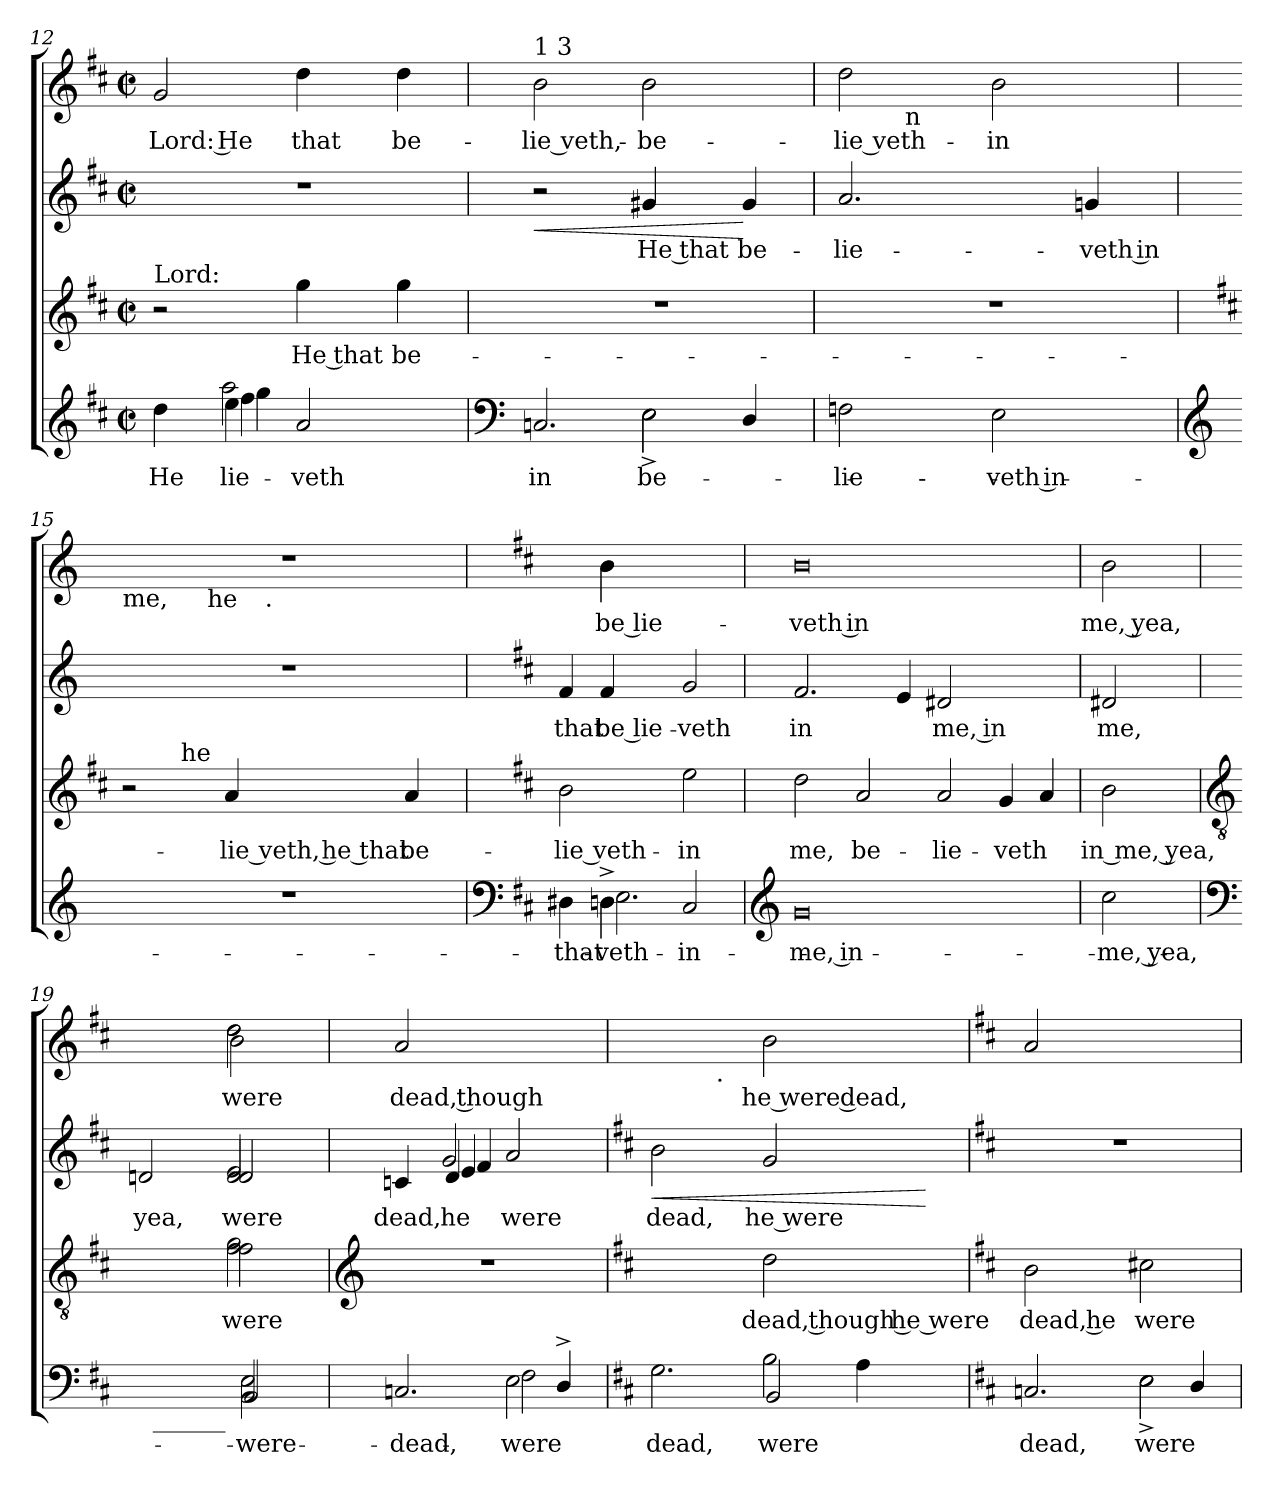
**kern	**text	**kern	**text	**kern	**text	**dynam	**kern	**text
*part4	*part4	*part3	*part3	*part2	*part2	*part2	*part1	*part1
*staff4	*staff4	*staff3	*staff3	*staff2	*staff2	*staff2	*staff1	*staff1
*clefG2	*	*clefG2	*	*clefG2	*	*	*clefG2	*
*k[f#c#]	*	*k[f#c#]	*	*k[f#c#]	*	*	*k[f#c#]	*
*D:	*	*D:	*	*D:	*	*	*D:	*
*M2/2	*	*M2/2	*	*M2/2	*	*	*M2/2	*
*met(c|)	*	*met(c|)	*	*met(c|)	*	*	*met(c|)	*
=12	=12	=12	=12	=12	=12	=12	=12	=12
!	!	!LO:TX:a:t=Lord&colon;	!	!	!	!	!	!
!	!LO:LY:b	!	!	!	!	!	!	!LO:LY:b
*^	*	*	*	*	*	*	*	*
*	*^	*	*	*	*	*	*	*	*
*	*	*^	*	*	*	*	*	*	*	*
4dd\	4ryy	4ryy	4ryy	He	2r	.	1r	.	.	2g/	Lord: He
!	!	!	!	!LO:LY:b	!	!	!	!	!	!	!
!	!	!	!	!LO:LY:b	!	!	!	!	!	!	!
!	!	!	!	!LO:LY:b	!	!	!	!	!	!	!
4ee\	4ff#\	4gg\	2aa\	-lie-	.	.	.	.	.	.	.
!	!	!	!	!LO:LY:b	!	!LO:LY:b:rj	!	!	!	!	!LO:LY:b
2a/	2ryy	2ryy	.	veth	4gg\	He that	.	.	.	4dd\	that
!	!	!	!	!	!	!LO:LY:b	!	!	!	!	!LO:LY:b
.	.	.	4ryy	.	4gg\	be-	.	.	.	4dd\	be-
*v	*v	*v	*v	*	*	*	*	*	*	*	*
!!LO:LB:g=z
=13	=13	=13	=13	=13	=13	=13	=13	=13
*clefF4	*	*	*	*	*	*	*	*
*^	*	*	*	*	*	*	*	*
*	*^	*	*	*	*	*	*	*	*
*	*	*^	*	*	*	*	*	*	*	*
!	!	!	!	!	!	!	!	!	!	!LO:TX:a:t=1 3	!
!	!	!	!	!LO:LY:b	!	!	!	!	!LO:HP:b	!	!LO:LY:b:rj
*	*	*v	*v	*	*	*	*	*	*	*	*
2.Cn/	2ryy	2ryy	-in	1r	.	2r	.	<	2b\	-lie veth,-
!	!	!	!LO:LY:b	!	!	!	!	!	!	!
!	!	!	!LO:LY:b:rj	!	!	!	!LO:LY:b:rj	!	!	!LO:LY:b:rj
.	2E^<\	2E\	be-	.	.	4g#X/	He that	.	2b\	-be-
!	!	!	!	!	!	!	!LO:LY:b	!	!	!
4D/	.	.	.	.	.	4g#/	be-	[	.	.
*v	*v	*v	*	*	*	*	*	*	*	*
=14	=14	=14	=14	=14	=14	=14	=14	=14
!	!LO:LY:b	!	!	!	!LO:LY:b:rj	!	!	!LO:LY:b:rj
*	*	*	*	*	*	*	*^	*
2Fn\	-lie-	1r	.	2.a/	-lie-	.	2dd\	8ryy	-lie veth-
.	.	.	.	.	.	.	.	32ryy	.
!	!	!	!	!	!	!	!	!LO:TX:b:t=n	!
.	.	.	.	.	.	.	.	2ryy	.
!	!LO:LY:b	!	!	!	!	!	!	!	!LO:LY:b
2E\	-veth in	.	.	.	.	.	2b\	.	-in
.	.	.	.	.	.	.	.	4ryy	.
!	!	!	!	!	!LO:LY:b	!	!	!	!
.	.	.	.	4gn/	-veth in	.	.	.	.
.	.	.	.	.	.	.	.	16.ryy	.
*	*	*	*	*	*	*	*v	*v	*
=15	=15	=15	=15	=15	=15	=15	=15	=15
*clefG2	*	*	*	*	*	*	*	*
*k[]	*	*	*	*k[]	*	*	*k[]	*
*C:	*	*	*	*C:	*	*	*C:	*
*	*	*	*	*	*	*	*^	*
!	!	!	!	!	!	!	!LO:TX:b:t=me,	!	!
!	!	!LO:TX:a:t=me,	!	!	!	!	!	!	!
*	*	*^	*	*	*	*	*	*^	*
1r	.	2r	4ryy	.	1r	.	.	1r	4..ryy	2ryy	.
.	.	.	16ryy	.	.	.	.	.	.	.	.
!	!	!	!LO:TX:a:t=he	!	!	!	!	!	!	!	!
.	.	.	2ryy	.	.	.	.	.	.	.	.
!	!	!	!	!	!	!	!	!	!LO:TX:b:t=he	!	!
.	.	.	.	.	.	.	.	.	2ryy	.	.
!	!	!	!	!LO:LY:b:rj	!	!	!	!	!	!	!
.	.	4a/	.	-lie veth, he that-	.	.	.	.	.	32ryy	.
!	!	!	!	!	!	!	!	!	!	!LO:TX:b:t=.	!
.	.	.	.	.	.	.	.	.	.	4...ryy	.
!	!	!	!	!LO:LY:b	!	!	!	!	!	!	!
.	.	4a/	.	-be-	.	.	.	.	.	.	.
.	.	.	8.ryy	.	.	.	.	.	.	.	.
.	.	.	.	.	.	.	.	.	16ryy	.	.
*	*	*v	*v	*	*	*	*	*v	*v	*v	*
!!LO:PB:g=z
=16	=16	=16	=16	=16	=16	=16	=16	=16
*clefF4	*	*	*	*	*	*	*	*
*k[f#c#]	*	*	*	*k[f#c#]	*	*	*k[f#c#]	*
*D:	*	*	*	*D:	*	*	*D:	*
*	*	*^	*	*	*	*	*^	*
*	*	*	*	*	*	*	*	*	*^	*
!	!LO:LY:b	!	!	!LO:LY:b:rj	!	!LO:LY:b	!	!	!	!	!
*^	*	*	*	*	*	*	*	*	*	*	*
*	*^	*	*v	*v	*	*	*	*	*	*v	*v	*
4D#X\	4ryy	4ryy	that	2b\	-lie veth-	4f#/	that	.	4ryy	4ryy	.
!	!	!	!LO:LY:b	!	!	!	!	!	!	!	!
!	!	!	!LO:LY:b	!	!	!	!	!	!	!	!
!	!	!	!LO:LY:b	!	!	!	!LO:LY:b	!	!	!	!LO:LY:b
!	!	!	!	!	!	!	!	!	!	!	!LO:LY:b
4D#\	2.E\	4Dn^>\	-veth	.	.	4f#/	be ­lie-	.	4b\	4b\	be lie-
!	!	!	!LO:LY:b	!	!LO:LY:b	!	!LO:LY:b	!	!	!	!
2ryy	.	2C#/	in	2ee\	-in	2g/	-veth	.	2ryy	2ryy	.
*v	*v	*v	*	*	*	*	*	*	*v	*v	*
=17	=17	=17	=17	=17	=17	=17	=17	=17
*clefG2	*	*	*	*	*	*	*	*
*^	*	*	*	*	*	*	*^	*
*	*^	*	*	*	*	*	*	*	*	*
!	!	!	!LO:LY:b:rj	!	!LO:LY:b	!	!LO:LY:b	!	!	!	!LO:LY:b:rj
*v	*v	*v	*	*	*	*	*	*	*v	*v	*
0g	me, in	2dd\	me,	2.f#/	in	.	0b	-veth in
!	!	!	!LO:LY:b	!	!	!	!	!
.	.	2a/	be-	.	.	.	.	.
.	.	.	.	4e/	.	.	.	.
!	!	!	!LO:LY:b:rj	!	!LO:LY:b	!	!	!
.	.	2a/	-lie-	2d#X/	me, in	.	.	.
!	!	!	!LO:LY:b	!	!	!	!	!
.	.	4g/	-veth	2ryy	.	.	.	.
.	.	4a/	.	.	.	.	.	.
=18	=18	=18	=18	=18	=18	=18	=18	=18
!	!LO:LY:b	!	!LO:LY:b:rj	!	!LO:LY:b	!	!	!LO:LY:b:rj
2cc#\	me, yea,	2b\	in me, yea,	2d#X/	me,	.	2b\	me, yea,
!!LO:LB:g=z
=19	=19	=19	=19	=19	=19	=19	=19	=19
*clefF4	*	*clefGv2	*	*	*	*	*	*
*^	*	*^	*	*	*	*	*	*
*	*^	*	*	*^	*	*	*	*	*	*
!	!	!	!	!	!	!	!	!	!	!	!LO:TX:a:t=1 9	!
!	!	!	!	!	!	!	!	!	!	!	!LO:TX:b:t=_______	!
!	!	!	!	!	!	!	!	!	!LO:LY:b	!	!	!
*	*	*	*	*	*	*	*	*^	*	*	*^	*
*	*	*	*	*	*	*	*	*	*^	*	*	*	*^	*
32ryy	32ryy	32ryy	.	2ryy	2ryy	2ryy	.	2dn/	2ryy	2ryy	yea,	.	2ryy	2ryy	2ryy	.
!LO:TX:b:t=______	!	!	!	!	!	!	!	!	!	!	!	!	!	!	!	!
2ryy	2ryy	2ryy	.	.	.	.	.	.	.	.	.	.	.	.	.	.
!	!	!	!	!	!	!	!LO:LY:b:rj	!	!	!	!	!	!	!	!	!
!	!	!	!	!	!	!	!LO:LY:b	!	!	!	!	!	!	!	!	!
!	!	!	!	!	!	!	!LO:LY:b	!	!	!	!LO:LY:b	!	!	!	!	!
!	!	!	!	!	!	!	!	!	!	!	!LO:LY:b	!	!	!	!	!
!	!	!	!	!	!	!	!	!	!	!	!LO:LY:b	!	!	!	!	!LO:LY:b
!	!	!	!	!	!	!	!	!	!	!	!	!	!	!	!	!LO:LY:b
!	!	!	!	!	!	!	!	!	!	!	!	!	!	!	!	!LO:LY:b
.	.	.	.	2g\	2f#\	2f#\	were	2e/	2d/	2d/	were	.	2dd\	2b\	2dd\	were
!	!	!	!LO:LY:b	!	!	!	!	!	!	!	!	!	!	!	!	!
!	!	!	!LO:LY:b	!	!	!	!	!	!	!	!	!	!	!	!	!
!	!	!	!LO:LY:b	!	!	!	!	!	!	!	!	!	!	!	!	!
2E\	2BB/	2BB/	were	.	.	.	.	.	.	.	.	.	.	.	.	.
.	.	.	.	32ryy	32ryy	32ryy	.	32ryy	32ryy	32ryy	.	.	32ryy	32ryy	32ryy	.
*	*	*	*	*v	*v	*v	*	*	*	*	*	*	*v	*v	*v	*
*	*	*	*	*	*	*v	*v	*v	*	*	*	*
=20	=20	=20	=20	=20	=20	=20	=20	=20	=20	=20
*	*	*	*	*clefG2	*	*	*	*	*	*
*	*	*	*	*^	*	*^	*	*	*^	*
*	*	*	*	*	*^	*	*	*^	*	*	*	*^	*
!	!	!	!LO:LY:b	!	!	!	!	!	!	!	!LO:LY:b	!	!	!	!	!LO:LY:b
*	*	*	*	*v	*v	*v	*	*	*	*^	*	*	*v	*v	*v	*
2.Cn/	2ryy	2ryy	dead,	1r	.	4cn/	4ryy	4ryy	4ryy	dead,	.	2a/	dead, though
!	!	!	!	!	!	!	!	!	!	!LO:LY:b	!	!	!
!	!	!	!	!	!	!	!	!	!	!LO:LY:b	!	!	!
.	.	.	.	.	.	4d/	4e/	4f#/	2g/	he	.	.	.
!	!	!	!LO:LY:b	!	!	!	!	!	!	!	!	!	!
!	!	!	!LO:LY:b	!	!	!	!	!	!	!LO:LY:b	!	!	!
.	2E\	2F#\	were	.	.	2a/	2ryy	2ryy	.	were	.	2ryy	.
4D^>/	.	.	.	.	.	.	.	.	4ryy	.	.	.	.
*	*	*	*	*	*	*v	*v	*v	*v	*	*	*	*
=21	=21	=21	=21	=21	=21	=21	=21	=21	=21	=21
*	*	*	*	*	*	*	*	*	*k[]	*
*	*	*	*	*	*	*	*	*	*C:	*
*	*	*	*	*	*	*^	*	*	*	*
*	*	*	*	*	*	*	*^	*	*	*	*
*	*	*	*	*	*	*	*	*^	*	*	*	*
!	!	!	!LO:LY:b	!	!	!	!	!	!	!LO:LY:b	!LO:HP:b	!	!
*	*	*	*	*	*	*v	*v	*v	*v	*	*	*^	*
2.G\	2ryy	2ryy	dead,	2ryy	.	2b\	dead,	<	2ryy	4ryy	.
.	.	.	.	.	.	.	.	.	.	32ryy	.
!	!	!	!	!	!	!	!	!	!	!LO:TX:b:t=.	!
.	.	.	.	.	.	.	.	.	.	2ryy	.
!	!	!	!LO:LY:b	!	!	!	!	!	!	!	!
!	!	!	!LO:LY:b	!	!LO:LY:b:rj	!	!LO:LY:b	!	!	!	!LO:LY:b:rj
.	2B\	2BB/	were	2dd\	dead, though he were	2g/	he were	.	2b\	.	he were dead,
4A\	.	.	.	.	.	.	.	.	.	.	.
.	.	.	.	.	.	.	.	.	.	8..ryy	.
*v	*v	*v	*	*	*	*	*	*	*	*	*
.	.	.	.	.	.	[	.	.	.
*	*	*	*	*	*	*	*v	*v	*
!!LO:LB:g=z
=22	=22	=22	=22	=22	=22	=22	=22	=22
*	*	*	*	*	*	*	*k[f#c#]	*
*	*	*	*	*	*	*	*D:	*
*	*	*	*	*	*	*	*^	*
!	!LO:LY:b	!	!LO:LY:b:rj	!	!	!	!	!	!
*^	*	*	*	*	*	*	*	*	*
*	*^	*	*	*	*	*	*	*v	*v	*
2.Cn/	2ryy	2ryy	dead,	2b\	dead, he	1r	.	.	2a/	.
!	!	!	!LO:LY:b	!	!	!	!	!	!	!
!	!	!	!LO:LY:b	!	!LO:LY:b	!	!	!	!	!
.	2E^<\	2E\	were	2cc#X\	were	.	.	.	2ryy	.
4D/	.	.	.	.	.	.	.	.	.	.
*v	*v	*v	*	*	*	*	*	*	*	*
=	=	=	=	=	=	=	=	=
*-	*-	*-	*-	*-	*-	*-	*-	*-
